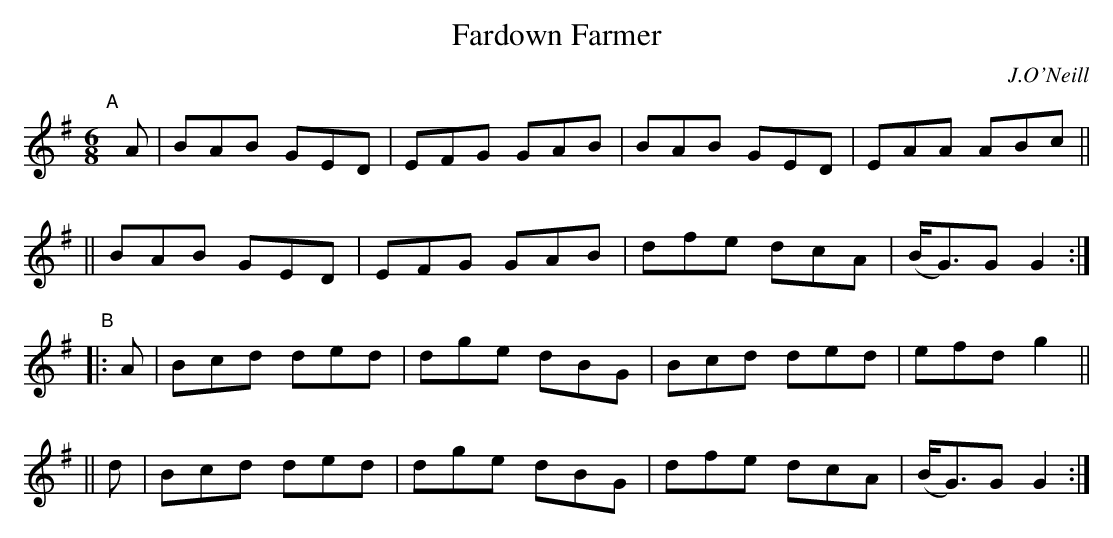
X:1
T: Fardown Farmer
O: J.O'Neill
M: 6/8
L: 1/8
K: G
"^A"[|] A \
|  BAB GED | EFG GAB | BAB GED | EAA ABc ||
|| BAB GED | EFG GAB | dfe dcA | (B<G)G G2 :|
"^B"\
|: A | Bcd ded | dge dBG | Bcd ded | efd g2 ||
|| d | Bcd ded | dge dBG | dfe dcA | (B<G)G G2 :|
